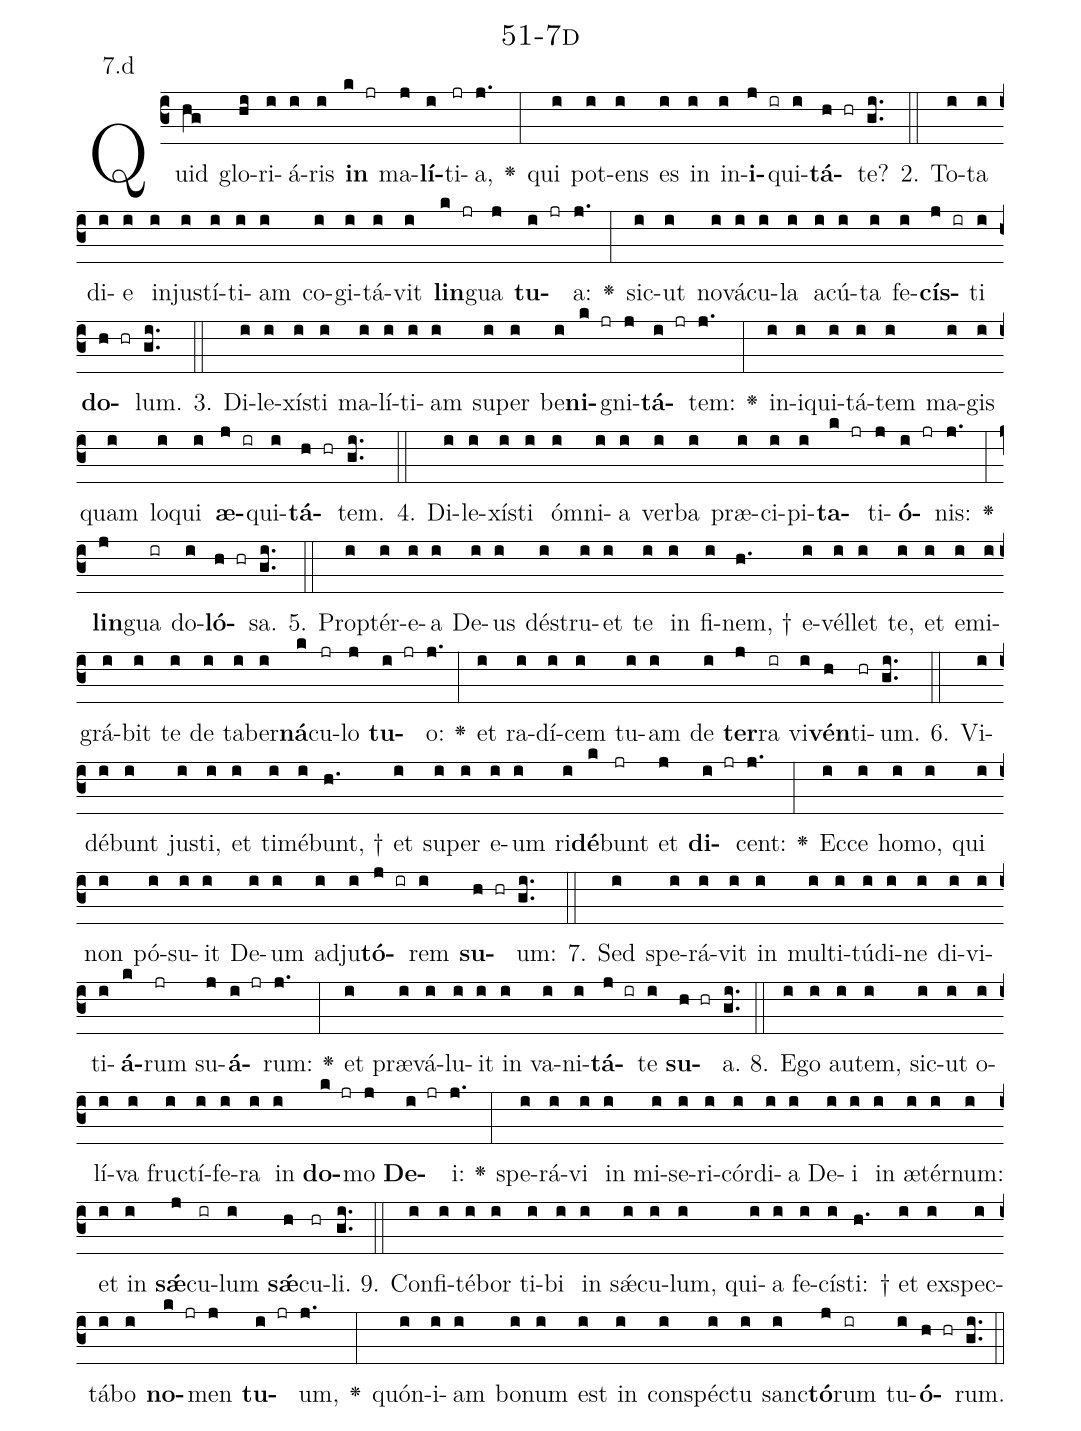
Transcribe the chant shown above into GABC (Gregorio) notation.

name: 51-7d;
annotation: 7.d;
%%
(c3)Quid(hg) glo(hi)ri(i)á(i)ris(i) <b>in</b>(k jr) ma(j)<b>lí</b>(i)ti(jr)a,(j.) <v>\greheightstar</v>(:) qui(i) pot(i)ens(i) es(i) in(i) in(i)<b>i</b>(j ir)qui(i)<b>tá</b>(h hr)te?(gi..) (::)
2. To(i)ta(i) di(i)e(i) in(i)jus(i)tí(i)ti(i)am(i) co(i)gi(i)tá(i)vit(i) <b>lin</b>(k jr)gua(j) <b>tu</b>(i jr)a:(j.) <v>\greheightstar</v>(:) sic(i)ut(i) no(i)vá(i)cu(i)la(i) a(i)cú(i)ta(i) fe(i)<b>cís</b>(j ir)ti(i) <b>do</b>(h hr)lum.(gi..) (::)
3. Di(i)le(i)xís(i)ti(i) ma(i)lí(i)ti(i)am(i) su(i)per(i) be(i)<b>ni</b>(k jr)gni(j)<b>tá</b>(i jr)tem:(j.) <v>\greheightstar</v>(:) in(i)i(i)qui(i)tá(i)tem(i) ma(i)gis(i) quam(i) lo(i)qui(i) <b>æ</b>(j ir)qui(i)<b>tá</b>(h hr)tem.(gi..) (::)
4. Di(i)le(i)xís(i)ti(i) óm(i)ni(i)a(i) ver(i)ba(i) præ(i)ci(i)pi(i)<b>ta</b>(k jr)ti(j)<b>ó</b>(i jr)nis:(j.) <v>\greheightstar</v>(:) <b>lin</b>(j)gua(ir) do(i)<b>ló</b>(h hr)sa.(gi..) (::)
5. Prop(i)tér(i)e(i)a(i) De(i)us(i) dé(i)stru(i)et(i) te(i) in(i) fi(i)nem, †(h.) e(i)vél(i)let(i) te,(i) et(i) e(i)mi(i)grá(i)bit(i) te(i) de(i) ta(i)ber(i)<b>ná</b>(k)cu(jr)lo(j) <b>tu</b>(i jr)o:(j.) <v>\greheightstar</v>(:) et(i) ra(i)dí(i)cem(i) tu(i)am(i) de(i) <b>ter</b>(j)ra(ir) vi(i)<b>vén</b>(h)ti(hr)um.(gi..) (::)
6. Vi(i)dé(i)bunt(i) jus(i)ti,(i) et(i) ti(i)mé(i)bunt, †(h.) et(i) su(i)per(i) e(i)um(i) ri(i)<b>dé</b>(k)bunt(jr) et(j) <b>di</b>(i jr)cent:(j.) <v>\greheightstar</v>(:) Ec(i)ce(i) ho(i)mo,(i) qui(i) non(i) pó(i)su(i)it(i) De(i)um(i) ad(i)ju(i)<b>tó</b>(j ir)rem(i) <b>su</b>(h hr)um:(gi..) (::)
7. Sed(i) spe(i)rá(i)vit(i) in(i) mul(i)ti(i)tú(i)di(i)ne(i) di(i)vi(i)ti(i)<b>á</b>(k)rum(jr) su(j)<b>á</b>(i jr)rum:(j.) <v>\greheightstar</v>(:) et(i) præ(i)vá(i)lu(i)it(i) in(i) va(i)ni(i)<b>tá</b>(j ir)te(i) <b>su</b>(h hr)a.(gi..) (::)
8. E(i)go(i) au(i)tem,(i) sic(i)ut(i) o(i)lí(i)va(i) fruc(i)tí(i)fe(i)ra(i) in(i) <b>do</b>(k jr)mo(j) <b>De</b>(i jr)i:(j.) <v>\greheightstar</v>(:) spe(i)rá(i)vi(i) in(i) mi(i)se(i)ri(i)cór(i)di(i)a(i) De(i)i(i) in(i) æ(i)tér(i)num:(i) et(i) in(i) <b>sǽ</b>(j)cu(ir)lum(i) <b>sǽ</b>(h)cu(hr)li.(gi..) (::)
9. Con(i)fi(i)té(i)bor(i) ti(i)bi(i) in(i) sǽ(i)cu(i)lum,(i) qui(i)a(i) fe(i)cís(i)ti: †(h.) et(i) ex(i)spec(i)tá(i)bo(i) <b>no</b>(k jr)men(j) <b>tu</b>(i jr)um,(j.) <v>\greheightstar</v>(:) quón(i)i(i)am(i) bo(i)num(i) est(i) in(i) con(i)spéc(i)tu(i) sanc(i)<b>tó</b>(j)rum(ir) tu(i)<b>ó</b>(h hr)rum.(gi..) (::)
